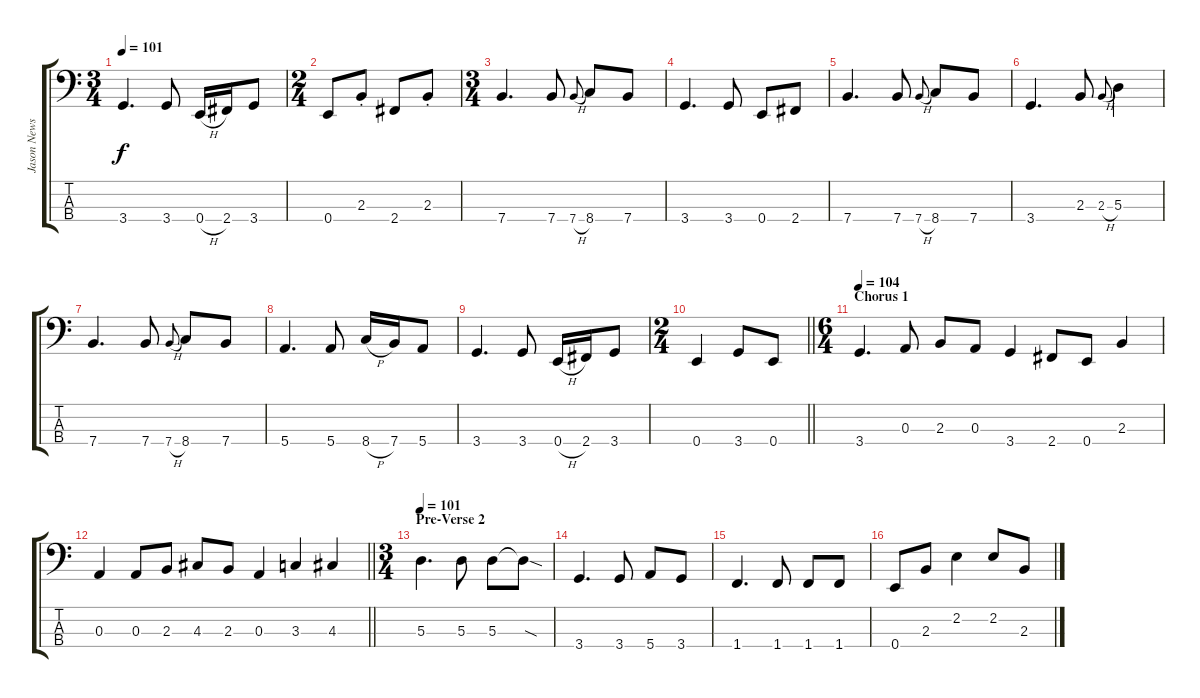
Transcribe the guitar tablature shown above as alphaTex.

\track ("Jason Newsted" "Jason News") {instrument electricbasspick}
\staff {score tabs}
\tuning (G2 D2 A1 E1) {hide}
\ts (3 4)
\tempo 101
\clef f4
\ks c
3.4.4{d dy f} 3.4.8 0.4{h}.16 2.4.16 3.4.8 |
\ts (2 4)
0.4.8 2.3{st}.8 2.4.8 2.3{st}.8 |
\ts (3 4)
7.4.4{d} 7.4.8 7.4{h}.8{gr onbeat} 8.4.8 7.4.8 |
3.4.4{d} 3.4.8 0.4.8 2.4.8 |
7.4.4{d} 7.4.8 7.4{h}.8{gr onbeat} 8.4.8 7.4.8 |
3.4.4{d} 2.3.8 2.3{h}.8{gr onbeat} 5.3.4 |
7.4.4{d} 7.4.8 7.4{h}.8{gr onbeat} 8.4.8 7.4.8 |
5.4.4{d} 5.4.8 8.4{h}.16 7.4.16 5.4.8 |
3.4.4{d} 3.4.8 0.4{h}.16 2.4.16 3.4.8 |
\ts (2 4)
\barLineRight lightlight
0.4.4 3.4.8 0.4.8 |
\ts (6 4)
\section ("" "Chorus 1")
\tempo 104
3.4.4{d} 0.3.8 2.3.8 0.3.8 3.4.4 2.4.8 0.4.8 2.3.4 |
\barLineRight lightlight
0.3.4 0.3.8 2.3.8 4.3.8 2.3.8 0.3.4 3.3.4 4.3.4 |
\ts (3 4)
\section ("" "Pre-Verse 2")
\tempo 101
5.3.4{d} 5.3.8 5.3.8 5.3{sod t}.8 |
3.4.4{d} 3.4.8 5.4.8 3.4.8 |
1.4.4{d} 1.4.8 1.4.8 1.4.8 |
0.4.8 2.3.8 2.2.4 2.2.8 2.3.8
